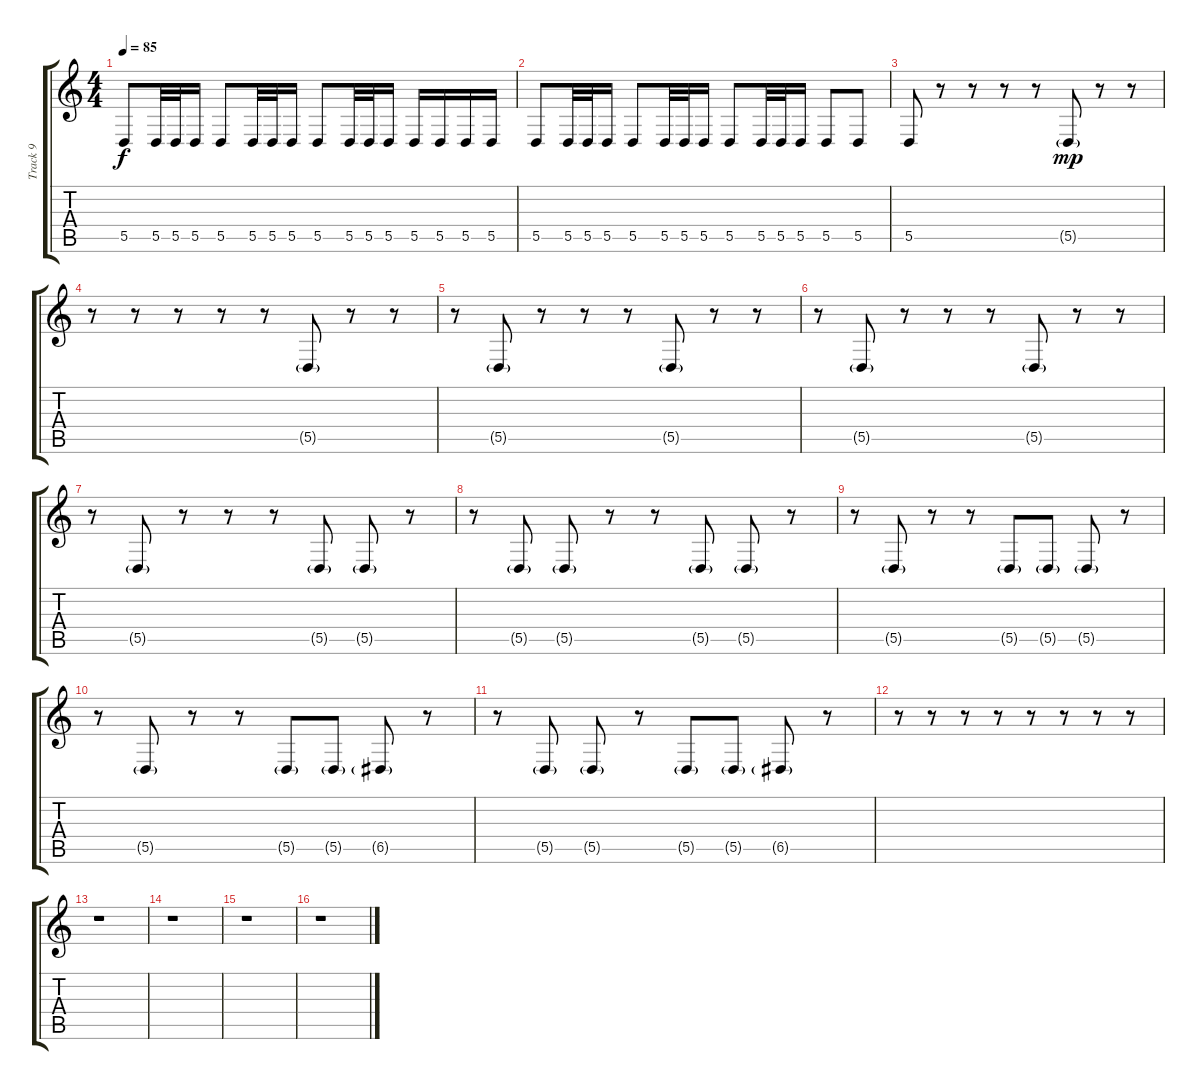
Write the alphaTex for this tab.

\track ("Track 9" "Track 9") {instrument taikodrum}
\staff {score tabs}
\tuning (E4 B3 G3 D3 A2 E2) {hide}
\ts (4 4)
\tempo 85
\clef g2
\ks c
5.5.8{dy f} 5.5.32 5.5.32 5.5.16 5.5.8 5.5.32 5.5.32 5.5.16 5.5.8 5.5.32 5.5.32 5.5.16 5.5.16 5.5.16 5.5.16 5.5.16 |
5.5.8 5.5.32 5.5.32 5.5.16 5.5.8 5.5.32 5.5.32 5.5.16 5.5.8 5.5.32 5.5.32 5.5.16 5.5.8 5.5.8 |
5.5.8 r.8 r.8 r.8 r.8 5.5{g}.8{dy mp} r.8 r.8 |
r.8 r.8 r.8 r.8 r.8 5.5{g}.8 r.8 r.8 |
r.8 5.5{g}.8 r.8 r.8 r.8 5.5{g}.8 r.8 r.8 |
r.8 5.5{g}.8 r.8 r.8 r.8 5.5{g}.8 r.8 r.8 |
r.8 5.5{g}.8 r.8 r.8 r.8 5.5{g}.8 5.5{g}.8 r.8 |
r.8 5.5{g}.8 5.5{g}.8 r.8 r.8 5.5{g}.8 5.5{g}.8 r.8 |
r.8 5.5{g}.8 r.8 r.8 5.5{g}.8 5.5{g}.8 5.5{g}.8 r.8 |
r.8 5.5{g}.8 r.8 r.8 5.5{g}.8 5.5{g}.8 6.5{g}.8 r.8 |
r.8 5.5{g}.8 5.5{g}.8 r.8 5.5{g}.8 5.5{g}.8 6.5{g}.8 r.8 |
r.8 r.8 r.8 r.8 r.8 r.8 r.8 r.8 |
r.1 |
r.1 |
r.1 |
r.1
